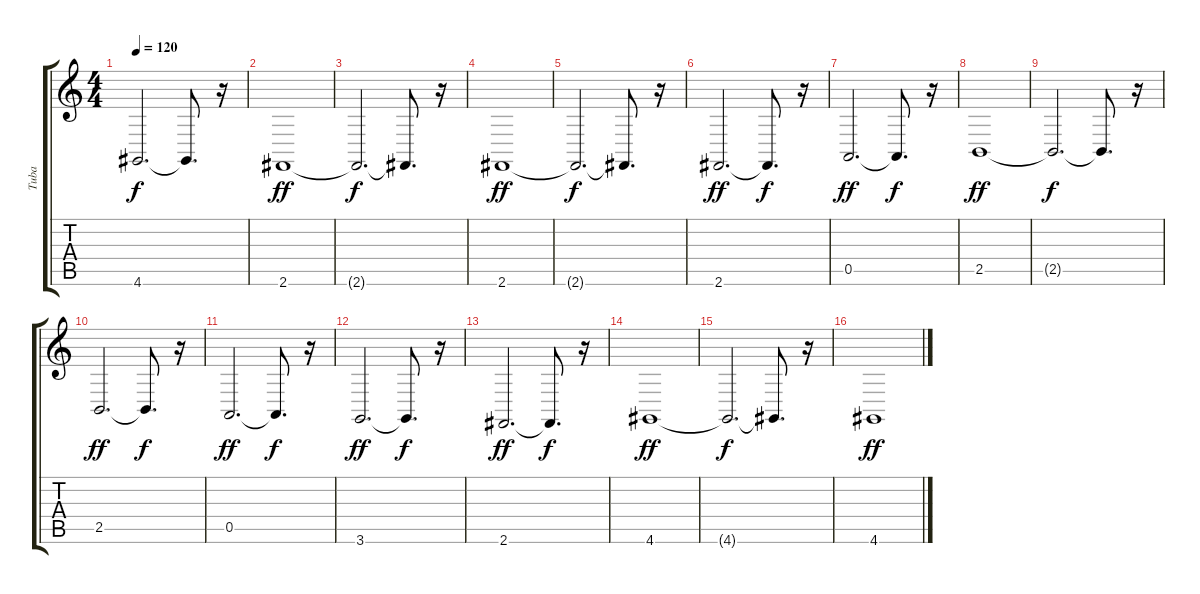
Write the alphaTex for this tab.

\track ("Tuba" "Tuba") {instrument tuba}
\staff {score tabs}
\tuning (E4 B3 G3 D3 A2 E2) {hide}
\ts (4 4)
\tempo 120
\clef g2
\ks c
4.6{t}.2{d dy f} 4.6{t}.8{d} r.16 |
2.6.1{dy ff} |
2.6{t}.2{d dy f} 2.6{t}.8{d} r.16 |
2.6.1{dy ff} |
2.6{t}.2{d dy f} 2.6{t}.8{d} r.16 |
2.6.2{d dy ff} 2.6{t}.8{d dy f} r.16 |
0.5.2{d dy ff} 0.5{t}.8{d dy f} r.16 |
2.5.1{dy ff} |
2.5{t}.2{d dy f} 2.5{t}.8{d} r.16 |
2.5.2{d dy ff} 2.5{t}.8{d dy f} r.16 |
0.5.2{d dy ff} 0.5{t}.8{d dy f} r.16 |
3.6.2{d dy ff} 3.6{t}.8{d dy f} r.16 |
2.6.2{d dy ff} 2.6{t}.8{d dy f} r.16 |
4.6.1{dy ff} |
4.6{t}.2{d dy f} 4.6{t}.8{d} r.16 |
4.6.1{dy ff}
